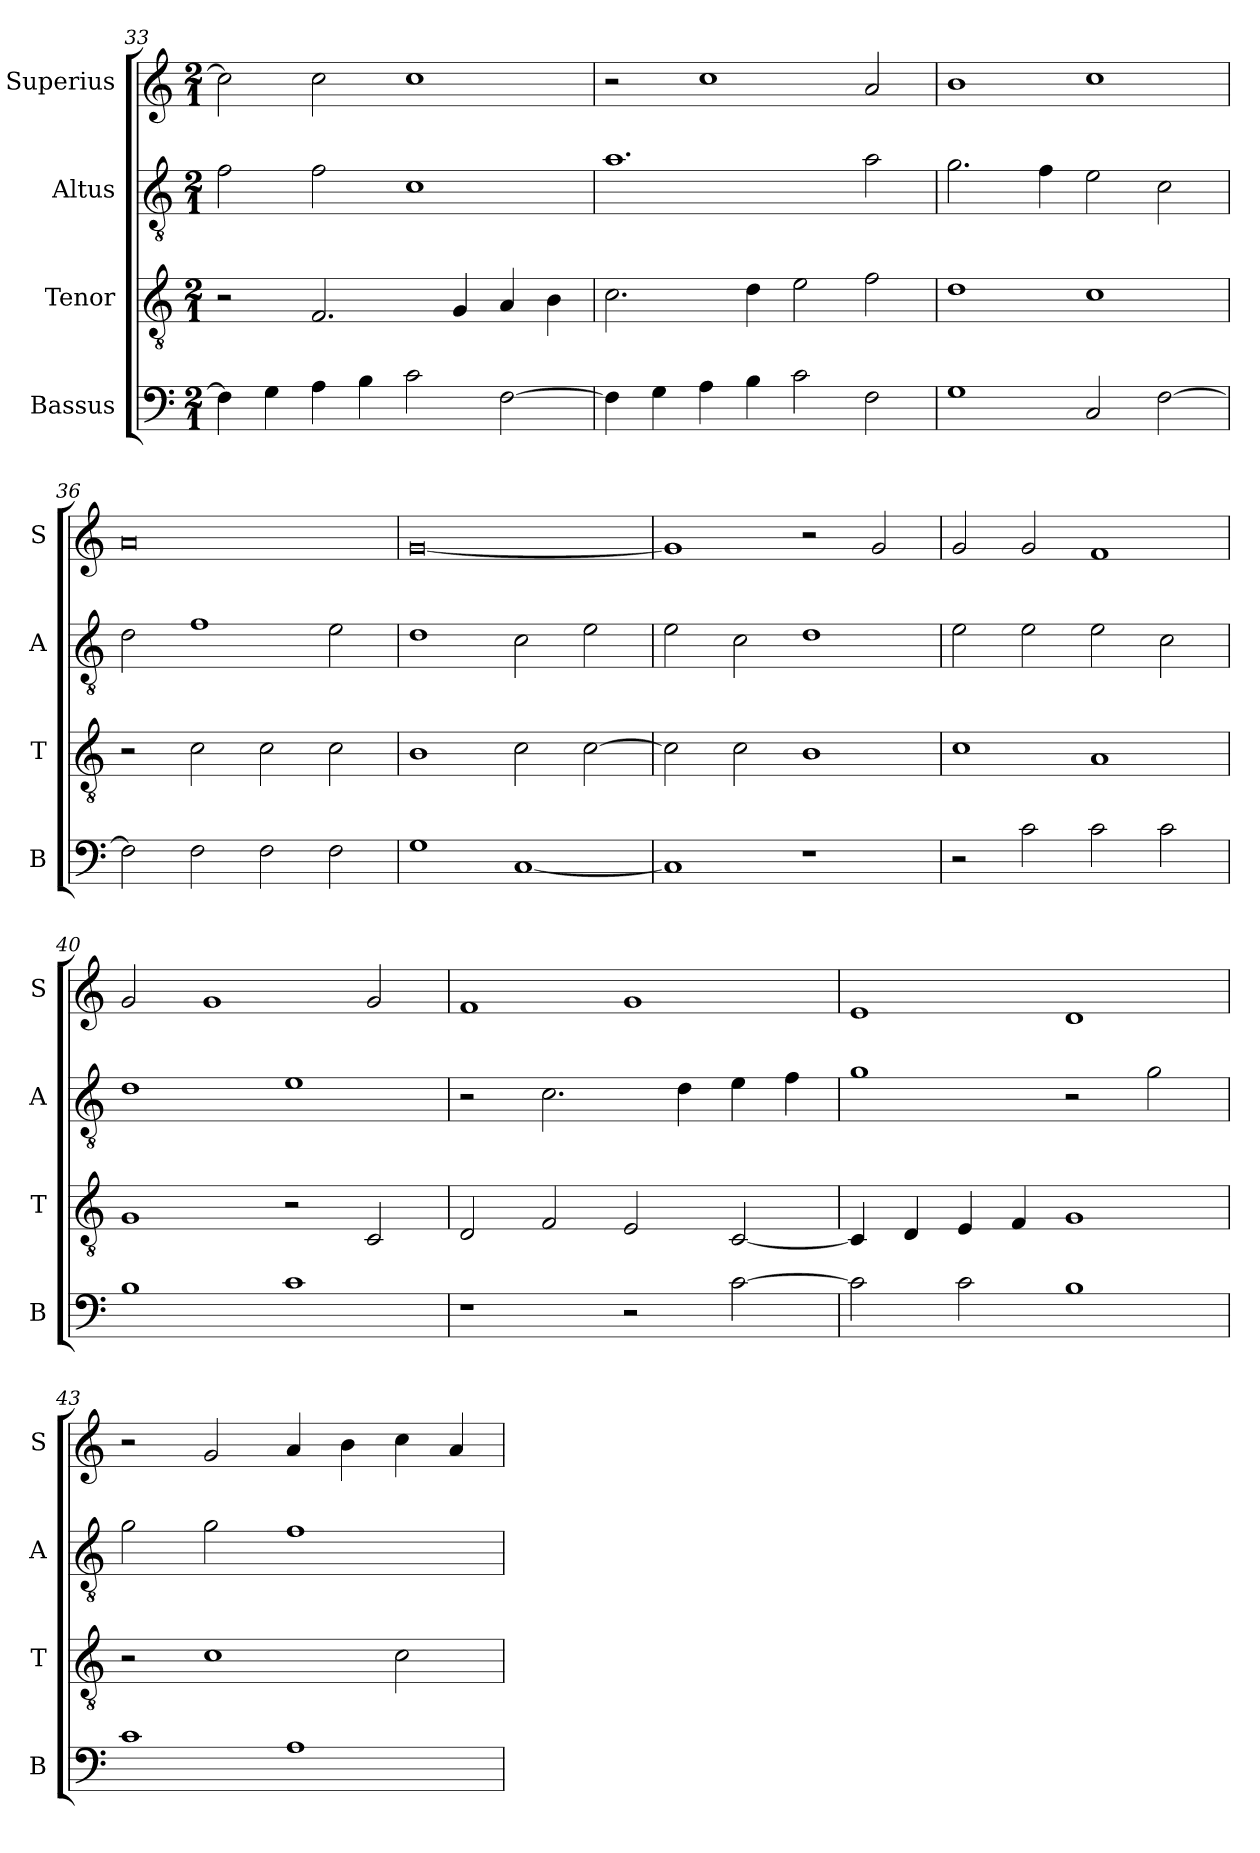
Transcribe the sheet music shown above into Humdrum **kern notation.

**kern	**kern	**kern	**kern
*part4	*part3	*part2	*part1
*staff4	*staff3	*staff2	*staff1
*I"Bassus	*I"Tenor	*I"Altus	*I"Superius
*I'B	*I'T	*I'A	*I'S
*clefF4	*clefGv2	*clefGv2	*clefG2
*k[]	*k[]	*k[]	*k[]
*C:	*C:	*C:	*C:
*M2/1	*M2/1	*M2/1	*M2/1
=33	=33	=33	=33
4F]	2r	2f	2cc]
4G	.	.	.
4A	2.F	2f	2cc
4B	.	.	.
2c	.	1c	1cc
.	4G	.	.
[2F	4A	.	.
.	4B	.	.
=34	=34	=34	=34
4F]	2.c	1.a	2r
4G	.	.	.
4A	.	.	1cc
4B	4d	.	.
2c	2e	.	.
2F	2f	2a	2a
=35	=35	=35	=35
1G	1d	2.g	1b
.	.	4f	.
2C	1c	2e	1cc
[2F	.	2c	.
=36	=36	=36	=36
2F]	2r	2d	0a
2F	2c	1f	.
2F	2c	.	.
2F	2c	2e	.
=37	=37	=37	=37
1G	1B	1d	[0g
[1C	2c	2c	.
.	[2c	2e	.
=38	=38	=38	=38
1C]	2c]	2e	1g]
.	2c	2c	.
1r	1B	1d	2r
.	.	.	2g
=39	=39	=39	=39
2r	1c	2e	2g
2c	.	2e	2g
2c	1A	2e	1f
2c	.	2c	.
=40	=40	=40	=40
1B	1G	1d	2g
.	.	.	1g
1c	2r	1e	.
.	2C	.	2g
=41	=41	=41	=41
1r	2D	2r	1f
.	2F	2.c	.
2r	2E	.	1g
.	.	4d	.
[2c	[2C	4e	.
.	.	4f	.
=42	=42	=42	=42
2c]	4C]	1g	1e
.	4D	.	.
2c	4E	.	.
.	4F	.	.
1B	1G	2r	1d
.	.	2g	.
=43	=43	=43	=43
1c	2r	2g	2r
.	1c	2g	2g
1A	.	1f	4a
.	.	.	4b
.	2c	.	4cc
.	.	.	4a
=	=	=	=
*-	*-	*-	*-
